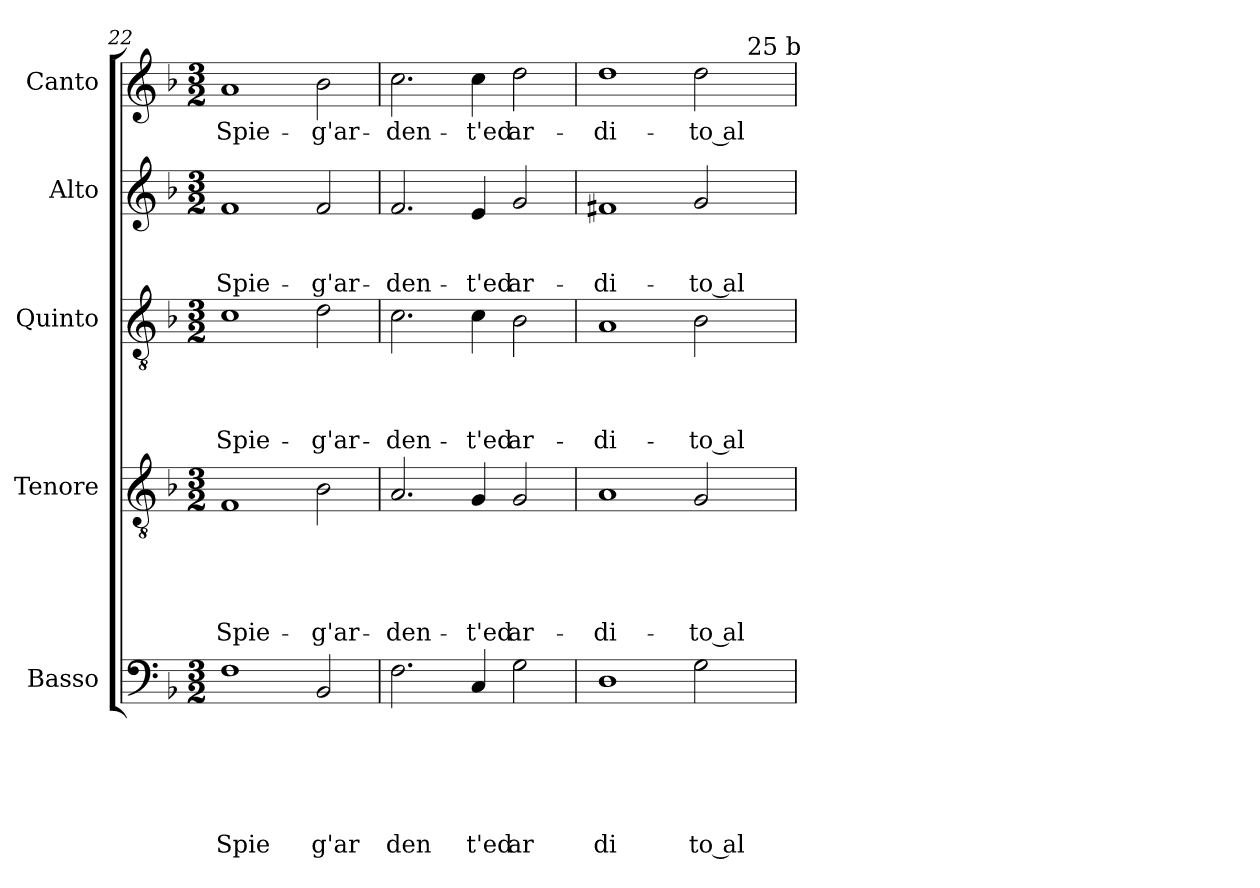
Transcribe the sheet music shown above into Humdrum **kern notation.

**kern	**text	**text	**text	**text	**text	**text	**kern	**text	**text	**text	**text	**text	**kern	**text	**text	**text	**text	**kern	**text	**text	**text	**kern	**text
*part5	*part5	*part5	*part5	*part5	*part5	*part5	*part4	*part4	*part4	*part4	*part4	*part4	*part3	*part3	*part3	*part3	*part3	*part2	*part2	*part2	*part2	*part1	*part1
*staff5	*staff5	*staff5	*staff5	*staff5	*staff5	*staff5	*staff4	*staff4	*staff4	*staff4	*staff4	*staff4	*staff3	*staff3	*staff3	*staff3	*staff3	*staff2	*staff2	*staff2	*staff2	*staff1	*staff1
*I"Basso	*	*	*	*	*	*	*I"Tenore	*	*	*	*	*	*I"Quinto	*	*	*	*	*I"Alto	*	*	*	*I"Canto	*
*clefF4	*	*	*	*	*	*	*clefGv2	*	*	*	*	*	*clefGv2	*	*	*	*	*clefG2	*	*	*	*clefG2	*
*ITrd-3c-5	*	*	*	*	*	*	*ITrd-3c-5	*	*	*	*	*	*ITrd-3c-5	*	*	*	*	*ITrd-3c-5	*	*	*	*	*
*k[b-e-]	*	*	*	*	*	*	*k[b-e-]	*	*	*	*	*	*k[b-e-]	*	*	*	*	*k[b-e-]	*	*	*	*k[b-]	*
*B-:	*	*	*	*	*	*	*B-:	*	*	*	*	*	*B-:	*	*	*	*	*B-:	*	*	*	*F:	*
*M3/2	*	*	*	*	*	*	*M3/2	*	*	*	*	*	*M3/2	*	*	*	*	*M3/2	*	*	*	*M3/2	*
=22	=22	=22	=22	=22	=22	=22	=22	=22	=22	=22	=22	=22	=22	=22	=22	=22	=22	=22	=22	=22	=22	=22	=22
!	!	!	!	!	!	!LO:LY:b	!	!	!	!	!	!LO:LY:b	!	!	!	!	!LO:LY:b	!	!	!	!LO:LY:b	!	!LO:LY:b
1B-	.	.	.	.	.	Spie	1B-	.	.	.	.	Spie-	1f	.	.	.	Spie-	1b-	.	.	Spie-	1a	Spie-
!	!	!	!	!	!	!LO:LY:b	!	!	!	!	!	!LO:LY:b	!	!	!	!	!LO:LY:b	!	!	!	!LO:LY:b	!	!LO:LY:b
2E-/	.	.	.	.	.	g'ar	2e-\	.	.	.	.	-g'ar-	2g\	.	.	.	-g'ar-	2b-/	.	.	-g'ar-	2b-\	-g'ar-
=23	=23	=23	=23	=23	=23	=23	=23	=23	=23	=23	=23	=23	=23	=23	=23	=23	=23	=23	=23	=23	=23	=23	=23
!	!	!	!	!	!	!LO:LY:b	!	!	!	!	!	!LO:LY:b	!	!	!	!	!LO:LY:b	!	!	!	!LO:LY:b	!	!LO:LY:b
2.B-\	.	.	.	.	.	den	2.d/	.	.	.	.	-den-	2.f\	.	.	.	-den-	2.b-/	.	.	-den-	2.cc\	-den-
!	!	!	!	!	!	!LO:LY:b	!	!	!	!	!	!LO:LY:b	!	!	!	!	!LO:LY:b	!	!	!	!LO:LY:b	!	!LO:LY:b
4F/	.	.	.	.	.	t'ed	4c/	.	.	.	.	-t'ed	4f\	.	.	.	-t'ed	4a/	.	.	-t'ed	4cc\	-t'ed
!	!	!	!	!	!	!LO:LY:b	!	!	!	!	!	!LO:LY:b	!	!	!	!	!LO:LY:b	!	!	!	!LO:LY:b	!	!LO:LY:b
2c\	.	.	.	.	.	ar	2c/	.	.	.	.	ar-	2e-\	.	.	.	ar-	2cc/	.	.	ar-	2dd\	ar-
=24	=24	=24	=24	=24	=24	=24	=24	=24	=24	=24	=24	=24	=24	=24	=24	=24	=24	=24	=24	=24	=24	=24	=24
!	!	!	!	!	!	!LO:LY:b	!	!	!	!	!	!LO:LY:b	!	!	!	!	!LO:LY:b	!	!	!	!LO:LY:b	!	!LO:LY:b
*	*	*	*	*	*	*	*	*	*	*	*	*	*	*	*	*	*	*	*	*	*	*^	*
1G	.	.	.	.	.	di	1d	.	.	.	.	-di-	1d	.	.	.	-di-	1bn	.	.	-di-	1dd	1ryy	-di-
!	!	!	!	!	!	!LO:LY:b:rj	!	!	!	!	!	!LO:LY:b:rj	!	!	!	!	!LO:LY:b:rj	!	!	!	!LO:LY:b:rj	!	!	!LO:LY:b:rj
2c\	.	.	.	.	.	to al	2c/	.	.	.	.	-to al	2e-\	.	.	.	-to al	2cc/	.	.	-to al	2dd\	4.ryy	-to al
!	!	!	!	!	!	!	!	!	!	!	!	!	!	!	!	!	!	!	!	!	!	!	!LO:TX:a:t=25 b	!
.	.	.	.	.	.	.	.	.	.	.	.	.	.	.	.	.	.	.	.	.	.	.	8ryy	.
*	*	*	*	*	*	*	*	*	*	*	*	*	*	*	*	*	*	*	*	*	*	*v	*v	*
=	=	=	=	=	=	=	=	=	=	=	=	=	=	=	=	=	=	=	=	=	=	=	=
*-	*-	*-	*-	*-	*-	*-	*-	*-	*-	*-	*-	*-	*-	*-	*-	*-	*-	*-	*-	*-	*-	*-	*-
